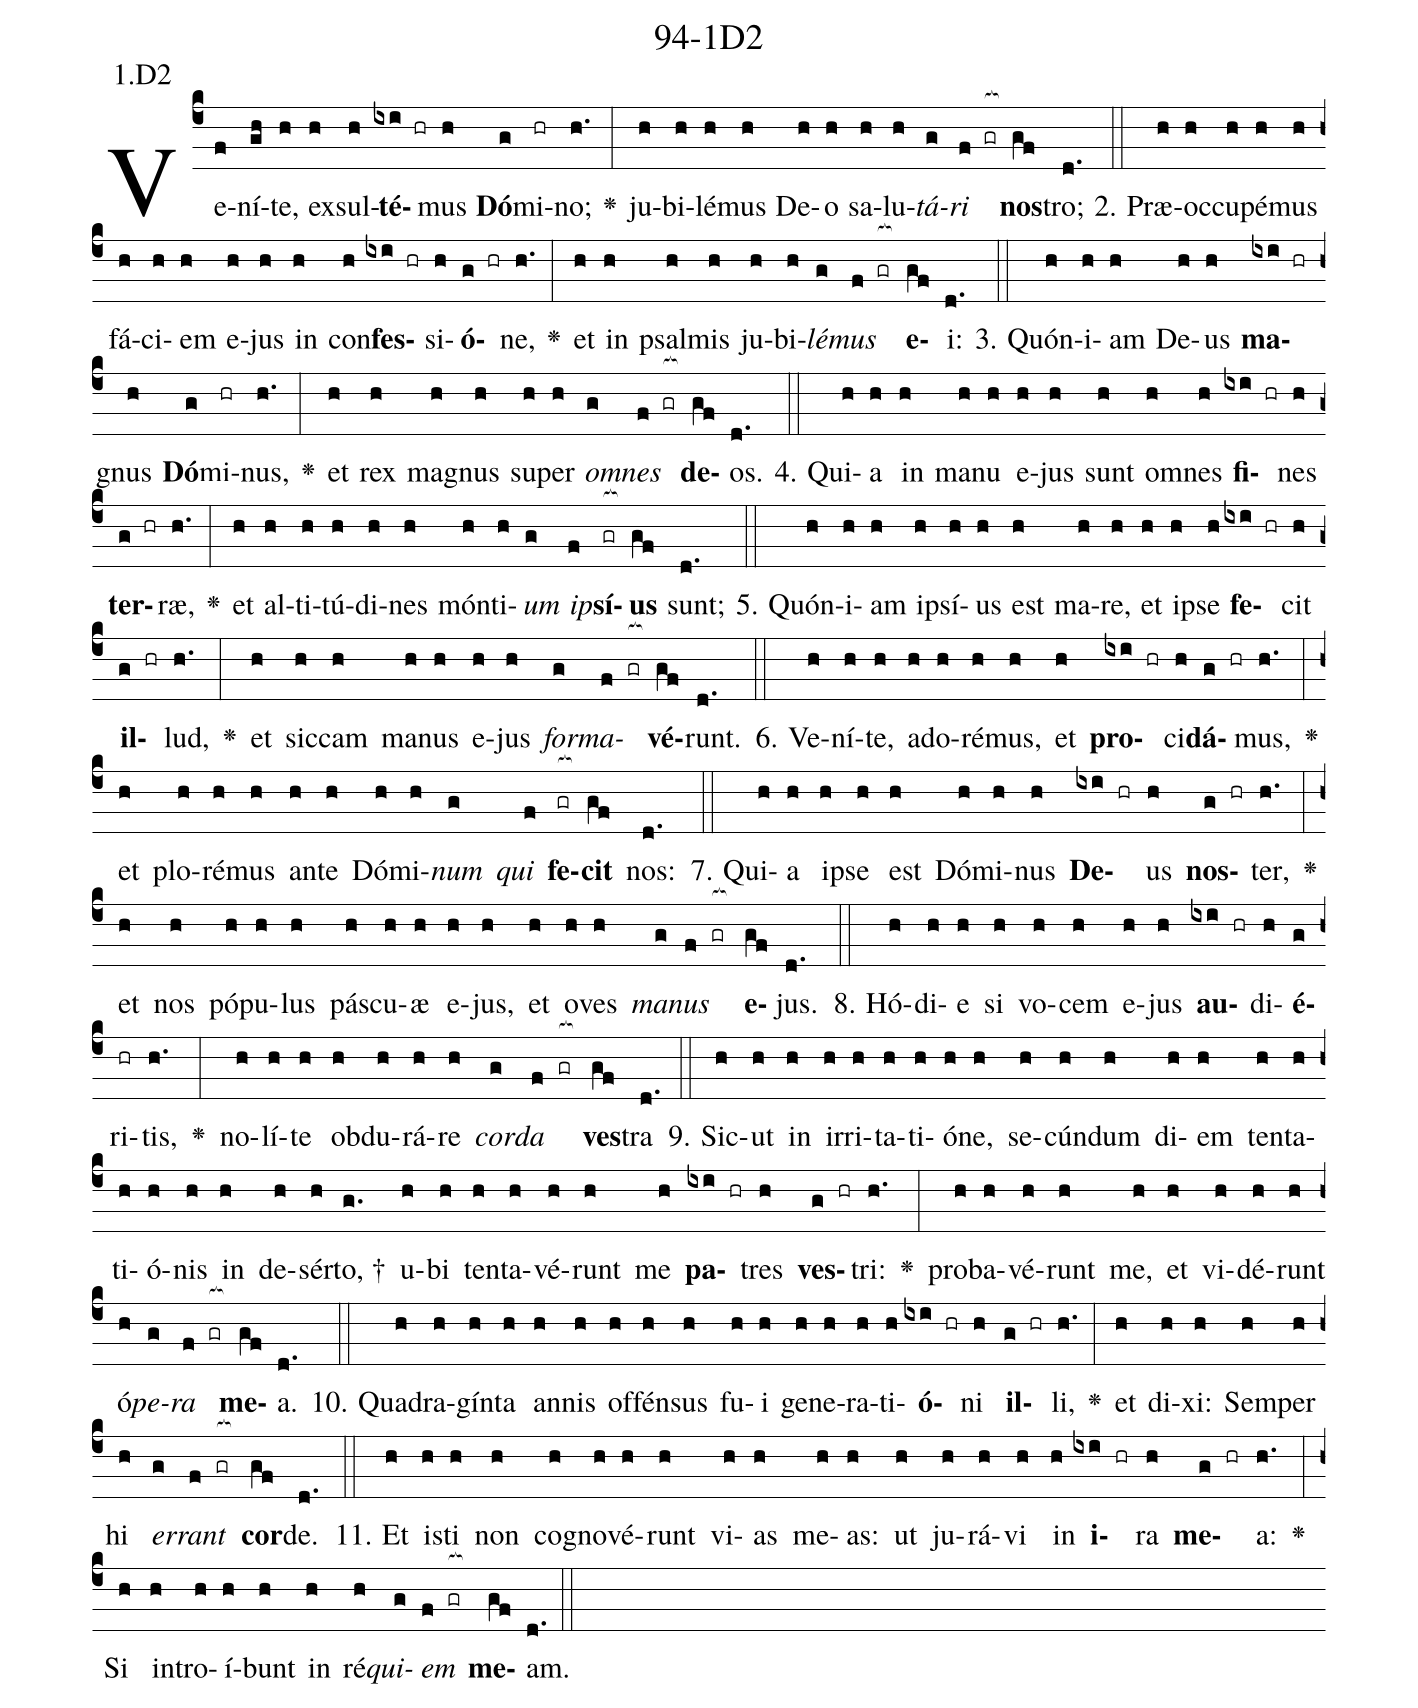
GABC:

name: 94-1D2;
annotation: 1.D2;
%%
(c4)Ve(f)ní(gh)te,(h) ex(h)sul(h)<b>té</b>(ixi hr)mus(h) <b>Dó</b>(g)mi(hr)no;(h.) <v>\greheightstar</v>(:) ju(h)bi(h)lé(h)mus(h) De(h)o(h) sa(h)lu(h)<i>tá</i>(g)<i>ri</i>(f gr[ocb:1{]) <b>nos</b>(gf[ocb:0}])tro;(d.) (::)
2. Præ(h)oc(h)cu(h)pé(h)mus(h) fá(h)ci(h)em(h) e(h)jus(h) in(h) con(h)<b>fes</b>(ixi hr)si(h)<b>ó</b>(g hr)ne,(h.) <v>\greheightstar</v>(:) et(h) in(h) psal(h)mis(h) ju(h)bi(h)<i>lé</i>(g)<i>mus</i>(f gr[ocb:1{]) <b>e</b>(gf[ocb:0}])i:(d.) (::)
3. Quón(h)i(h)am(h) De(h)us(h) <b>ma</b>(ixi hr)gnus(h) <b>Dó</b>(g)mi(hr)nus,(h.) <v>\greheightstar</v>(:) et(h) rex(h) ma(h)gnus(h) su(h)per(h) <i>om</i>(g)<i>nes</i>(f gr[ocb:1{]) <b>de</b>(gf[ocb:0}])os.(d.) (::)
4. Qui(h)a(h) in(h) ma(h)nu(h) e(h)jus(h) sunt(h) om(h)nes(h) <b>fi</b>(ixi hr)nes(h) <b>ter</b>(g hr)ræ,(h.) <v>\greheightstar</v>(:) et(h) al(h)ti(h)tú(h)di(h)nes(h) món(h)ti(h)<i>um</i>(g) <i>ip</i>(f)<b>sí</b>(gr[ocb:1{])<b>us</b>(gf[ocb:0}]) sunt;(d.) (::)
5. Quón(h)i(h)am(h) ip(h)sí(h)us(h) est(h) ma(h)re,(h) et(h) ip(h)se(h) <b>fe</b>(ixi hr)cit(h) <b>il</b>(g hr)lud,(h.) <v>\greheightstar</v>(:) et(h) sic(h)cam(h) ma(h)nus(h) e(h)jus(h) <i>for</i>(g)<i>ma</i>(f gr[ocb:1{])<b>vé</b>(gf[ocb:0}])runt.(d.) (::)
6. Ve(h)ní(h)te,(h) ad(h)o(h)ré(h)mus,(h) et(h) <b>pro</b>(ixi hr)ci(h)<b>dá</b>(g hr)mus,(h.) <v>\greheightstar</v>(:) et(h) plo(h)ré(h)mus(h) an(h)te(h) Dó(h)mi(h)<i>num</i>(g) <i>qui</i>(f) <b>fe</b>(gr[ocb:1{])<b>cit</b>(gf[ocb:0}]) nos:(d.) (::)
7. Qui(h)a(h) ip(h)se(h) est(h) Dó(h)mi(h)nus(h) <b>De</b>(ixi hr)us(h) <b>nos</b>(g hr)ter,(h.) <v>\greheightstar</v>(:) et(h) nos(h) pó(h)pu(h)lus(h) pás(h)cu(h)æ(h) e(h)jus,(h) et(h) o(h)ves(h) <i>ma</i>(g)<i>nus</i>(f gr[ocb:1{]) <b>e</b>(gf[ocb:0}])jus.(d.) (::)
8. Hó(h)di(h)e(h) si(h) vo(h)cem(h) e(h)jus(h) <b>au</b>(ixi hr)di(h)<b>é</b>(g)ri(hr)tis,(h.) <v>\greheightstar</v>(:) no(h)lí(h)te(h) ob(h)du(h)rá(h)re(h) <i>cor</i>(g)<i>da</i>(f gr[ocb:1{]) <b>ves</b>(gf[ocb:0}])tra(d.) (::)
9. Sic(h)ut(h) in(h) ir(h)ri(h)ta(h)ti(h)ó(h)ne,(h) se(h)cún(h)dum(h) di(h)em(h) ten(h)ta(h)ti(h)ó(h)nis(h) in(h) de(h)sér(h)to, †(g.) u(h)bi(h) ten(h)ta(h)vé(h)runt(h) me(h) <b>pa</b>(ixi hr)tres(h) <b>ves</b>(g hr)tri:(h.) <v>\greheightstar</v>(:) pro(h)ba(h)vé(h)runt(h) me,(h) et(h) vi(h)dé(h)runt(h) ó(h)<i>pe</i>(g)<i>ra</i>(f gr[ocb:1{]) <b>me</b>(gf[ocb:0}])a.(d.) (::)
10. Qua(h)dra(h)gín(h)ta(h) an(h)nis(h) of(h)fén(h)sus(h) fu(h)i(h) ge(h)ne(h)ra(h)ti(h)<b>ó</b>(ixi hr)ni(h) <b>il</b>(g hr)li,(h.) <v>\greheightstar</v>(:) et(h) di(h)xi:(h) Sem(h)per(h) hi(h) <i>er</i>(g)<i>rant</i>(f gr[ocb:1{]) <b>cor</b>(gf[ocb:0}])de.(d.) (::)
11. Et(h) is(h)ti(h) non(h) co(h)gno(h)vé(h)runt(h) vi(h)as(h) me(h)as:(h) ut(h) ju(h)rá(h)vi(h) in(h) <b>i</b>(ixi hr)ra(h) <b>me</b>(g hr)a:(h.) <v>\greheightstar</v>(:) Si(h) in(h)tro(h)í(h)bunt(h) in(h) ré(h)<i>qui</i>(g)<i>em</i>(f gr[ocb:1{]) <b>me</b>(gf[ocb:0}])am.(d.) (::)
